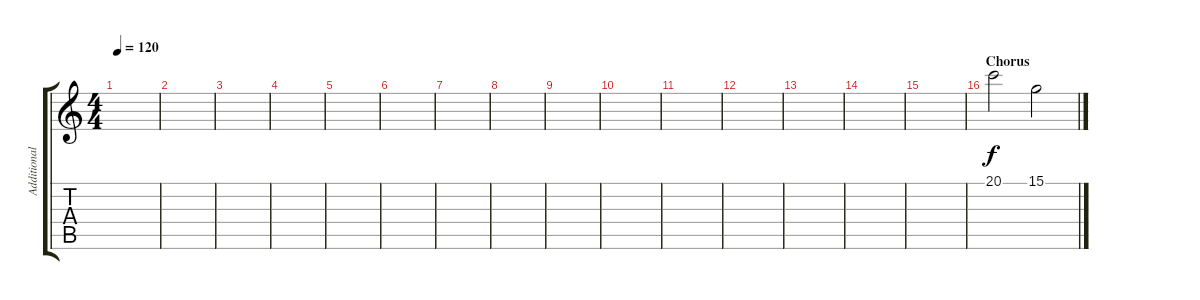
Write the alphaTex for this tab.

\track ("Additional Harmonizing (Glockenspiel)" "Additional") {instrument glockenspiel}
\staff {score tabs}
\tuning (E4 B3 G3 D3 A2 E2) {hide}
\ts (4 4)
\tempo 120
\clef g2
\ks c
|
|
|
|
|
|
|
|
|
|
|
|
|
|
|
\section ("" "Chorus")
20.1.2 15.1.2
